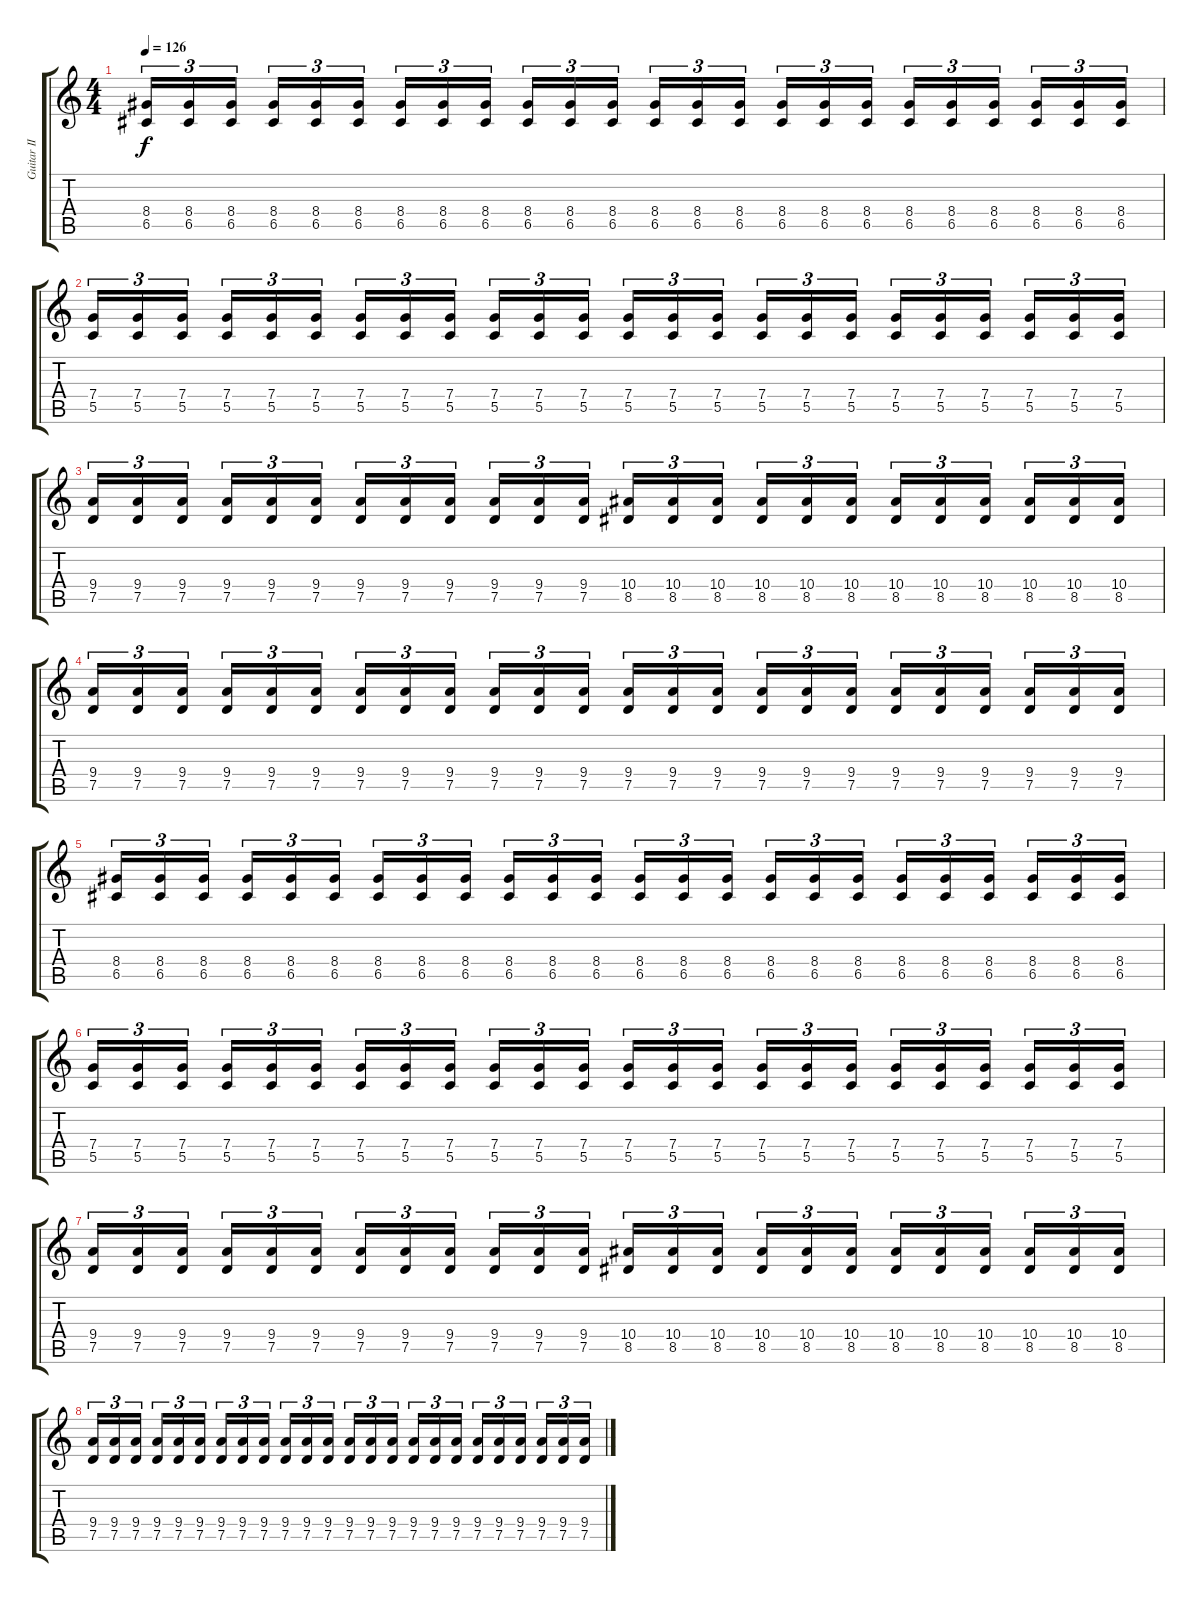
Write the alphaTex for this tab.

\track ("Guitar II" "Guitar II") {instrument distortionguitar}
\staff {score tabs}
\tuning (D4 A3 F3 C3 G2 D2) {hide}
\ts (4 4)
\tempo 126
\clef g2
\ks c
(8.4 6.5).16{tu (3 2) dy f} (8.4 6.5).16{tu (3 2)} (8.4 6.5).16{tu (3 2)} (8.4 6.5).16{tu (3 2)} (8.4 6.5).16{tu (3 2)} (8.4 6.5).16{tu (3 2)} (8.4 6.5).16{tu (3 2)} (8.4 6.5).16{tu (3 2)} (8.4 6.5).16{tu (3 2)} (8.4 6.5).16{tu (3 2)} (8.4 6.5).16{tu (3 2)} (8.4 6.5).16{tu (3 2)} (8.4 6.5).16{tu (3 2)} (8.4 6.5).16{tu (3 2)} (8.4 6.5).16{tu (3 2)} (8.4 6.5).16{tu (3 2)} (8.4 6.5).16{tu (3 2)} (8.4 6.5).16{tu (3 2)} (8.4 6.5).16{tu (3 2)} (8.4 6.5).16{tu (3 2)} (8.4 6.5).16{tu (3 2)} (8.4 6.5).16{tu (3 2)} (8.4 6.5).16{tu (3 2)} (8.4 6.5).16{tu (3 2)} |
(7.4 5.5).16{tu (3 2)} (7.4 5.5).16{tu (3 2)} (7.4 5.5).16{tu (3 2)} (7.4 5.5).16{tu (3 2)} (7.4 5.5).16{tu (3 2)} (7.4 5.5).16{tu (3 2)} (7.4 5.5).16{tu (3 2)} (7.4 5.5).16{tu (3 2)} (7.4 5.5).16{tu (3 2)} (7.4 5.5).16{tu (3 2)} (7.4 5.5).16{tu (3 2)} (7.4 5.5).16{tu (3 2)} (7.4 5.5).16{tu (3 2)} (7.4 5.5).16{tu (3 2)} (7.4 5.5).16{tu (3 2)} (7.4 5.5).16{tu (3 2)} (7.4 5.5).16{tu (3 2)} (7.4 5.5).16{tu (3 2)} (7.4 5.5).16{tu (3 2)} (7.4 5.5).16{tu (3 2)} (7.4 5.5).16{tu (3 2)} (7.4 5.5).16{tu (3 2)} (7.4 5.5).16{tu (3 2)} (7.4 5.5).16{tu (3 2)} |
(9.4 7.5).16{tu (3 2)} (9.4 7.5).16{tu (3 2)} (9.4 7.5).16{tu (3 2)} (9.4 7.5).16{tu (3 2)} (9.4 7.5).16{tu (3 2)} (9.4 7.5).16{tu (3 2)} (9.4 7.5).16{tu (3 2)} (9.4 7.5).16{tu (3 2)} (9.4 7.5).16{tu (3 2)} (9.4 7.5).16{tu (3 2)} (9.4 7.5).16{tu (3 2)} (9.4 7.5).16{tu (3 2)} (10.4 8.5).16{tu (3 2)} (10.4 8.5).16{tu (3 2)} (10.4 8.5).16{tu (3 2)} (10.4 8.5).16{tu (3 2)} (10.4 8.5).16{tu (3 2)} (10.4 8.5).16{tu (3 2)} (10.4 8.5).16{tu (3 2)} (10.4 8.5).16{tu (3 2)} (10.4 8.5).16{tu (3 2)} (10.4 8.5).16{tu (3 2)} (10.4 8.5).16{tu (3 2)} (10.4 8.5).16{tu (3 2)} |
(9.4 7.5).16{tu (3 2)} (9.4 7.5).16{tu (3 2)} (9.4 7.5).16{tu (3 2)} (9.4 7.5).16{tu (3 2)} (9.4 7.5).16{tu (3 2)} (9.4 7.5).16{tu (3 2)} (9.4 7.5).16{tu (3 2)} (9.4 7.5).16{tu (3 2)} (9.4 7.5).16{tu (3 2)} (9.4 7.5).16{tu (3 2)} (9.4 7.5).16{tu (3 2)} (9.4 7.5).16{tu (3 2)} (9.4 7.5).16{tu (3 2)} (9.4 7.5).16{tu (3 2)} (9.4 7.5).16{tu (3 2)} (9.4 7.5).16{tu (3 2)} (9.4 7.5).16{tu (3 2)} (9.4 7.5).16{tu (3 2)} (9.4 7.5).16{tu (3 2)} (9.4 7.5).16{tu (3 2)} (9.4 7.5).16{tu (3 2)} (9.4 7.5).16{tu (3 2)} (9.4 7.5).16{tu (3 2)} (9.4 7.5).16{tu (3 2)} |
(8.4 6.5).16{tu (3 2)} (8.4 6.5).16{tu (3 2)} (8.4 6.5).16{tu (3 2)} (8.4 6.5).16{tu (3 2)} (8.4 6.5).16{tu (3 2)} (8.4 6.5).16{tu (3 2)} (8.4 6.5).16{tu (3 2)} (8.4 6.5).16{tu (3 2)} (8.4 6.5).16{tu (3 2)} (8.4 6.5).16{tu (3 2)} (8.4 6.5).16{tu (3 2)} (8.4 6.5).16{tu (3 2)} (8.4 6.5).16{tu (3 2)} (8.4 6.5).16{tu (3 2)} (8.4 6.5).16{tu (3 2)} (8.4 6.5).16{tu (3 2)} (8.4 6.5).16{tu (3 2)} (8.4 6.5).16{tu (3 2)} (8.4 6.5).16{tu (3 2)} (8.4 6.5).16{tu (3 2)} (8.4 6.5).16{tu (3 2)} (8.4 6.5).16{tu (3 2)} (8.4 6.5).16{tu (3 2)} (8.4 6.5).16{tu (3 2)} |
(7.4 5.5).16{tu (3 2)} (7.4 5.5).16{tu (3 2)} (7.4 5.5).16{tu (3 2)} (7.4 5.5).16{tu (3 2)} (7.4 5.5).16{tu (3 2)} (7.4 5.5).16{tu (3 2)} (7.4 5.5).16{tu (3 2)} (7.4 5.5).16{tu (3 2)} (7.4 5.5).16{tu (3 2)} (7.4 5.5).16{tu (3 2)} (7.4 5.5).16{tu (3 2)} (7.4 5.5).16{tu (3 2)} (7.4 5.5).16{tu (3 2)} (7.4 5.5).16{tu (3 2)} (7.4 5.5).16{tu (3 2)} (7.4 5.5).16{tu (3 2)} (7.4 5.5).16{tu (3 2)} (7.4 5.5).16{tu (3 2)} (7.4 5.5).16{tu (3 2)} (7.4 5.5).16{tu (3 2)} (7.4 5.5).16{tu (3 2)} (7.4 5.5).16{tu (3 2)} (7.4 5.5).16{tu (3 2)} (7.4 5.5).16{tu (3 2)} |
(9.4 7.5).16{tu (3 2)} (9.4 7.5).16{tu (3 2)} (9.4 7.5).16{tu (3 2)} (9.4 7.5).16{tu (3 2)} (9.4 7.5).16{tu (3 2)} (9.4 7.5).16{tu (3 2)} (9.4 7.5).16{tu (3 2)} (9.4 7.5).16{tu (3 2)} (9.4 7.5).16{tu (3 2)} (9.4 7.5).16{tu (3 2)} (9.4 7.5).16{tu (3 2)} (9.4 7.5).16{tu (3 2)} (10.4 8.5).16{tu (3 2)} (10.4 8.5).16{tu (3 2)} (10.4 8.5).16{tu (3 2)} (10.4 8.5).16{tu (3 2)} (10.4 8.5).16{tu (3 2)} (10.4 8.5).16{tu (3 2)} (10.4 8.5).16{tu (3 2)} (10.4 8.5).16{tu (3 2)} (10.4 8.5).16{tu (3 2)} (10.4 8.5).16{tu (3 2)} (10.4 8.5).16{tu (3 2)} (10.4 8.5).16{tu (3 2)} |
(9.4 7.5).16{tu (3 2)} (9.4 7.5).16{tu (3 2)} (9.4 7.5).16{tu (3 2)} (9.4 7.5).16{tu (3 2)} (9.4 7.5).16{tu (3 2)} (9.4 7.5).16{tu (3 2)} (9.4 7.5).16{tu (3 2)} (9.4 7.5).16{tu (3 2)} (9.4 7.5).16{tu (3 2)} (9.4 7.5).16{tu (3 2)} (9.4 7.5).16{tu (3 2)} (9.4 7.5).16{tu (3 2)} (9.4 7.5).16{tu (3 2)} (9.4 7.5).16{tu (3 2)} (9.4 7.5).16{tu (3 2)} (9.4 7.5).16{tu (3 2)} (9.4 7.5).16{tu (3 2)} (9.4 7.5).16{tu (3 2)} (9.4 7.5).16{tu (3 2)} (9.4 7.5).16{tu (3 2)} (9.4 7.5).16{tu (3 2)} (9.4 7.5).16{tu (3 2)} (9.4 7.5).16{tu (3 2)} (9.4 7.5).16{tu (3 2)}
